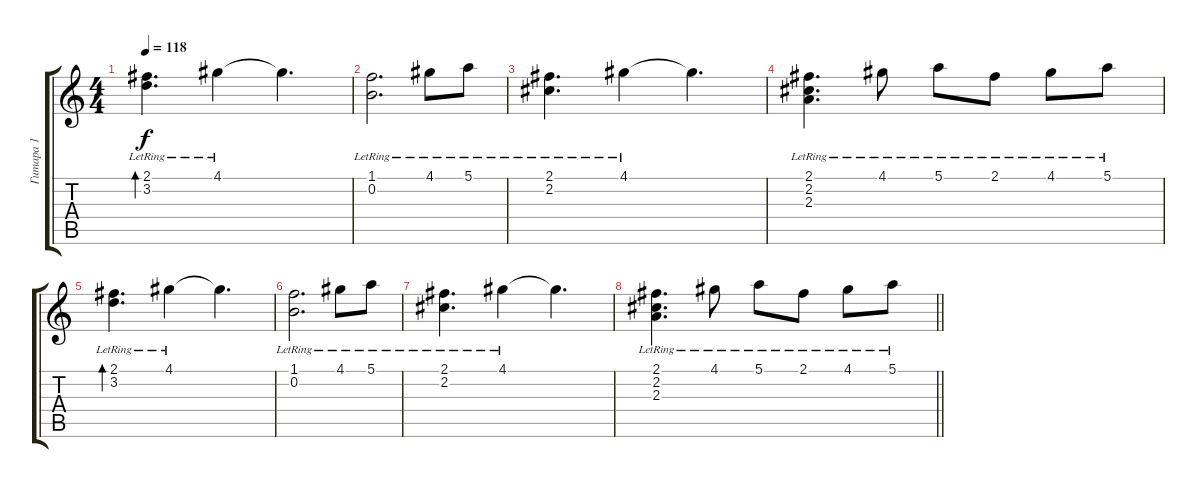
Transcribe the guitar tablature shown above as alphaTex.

\track ("Гитара 1" "Гитара 1") {instrument electricguitarjazz}
\staff {score tabs}
\tuning (E4 B3 G3 D3 A2 E2) {hide}
\ts (4 4)
\tempo 118
\clef g2
\ks c
(2.1{lr} 3.2).4{d bd 120 dy f} 4.1{lr}.4 4.1{t}.4{d} |
(1.1{lr} 0.2{lr}).2{d} 4.1{lr}.8 5.1{lr}.8 |
(2.1{lr} 2.2{lr}).4{d} 4.1{lr}.4 4.1{t}.4{d} |
(2.1{lr} 2.2{lr} 2.3{lr}).4{d} 4.1{lr}.8 5.1{lr}.8 2.1{lr}.8 4.1{lr}.8 5.1{lr}.8 |
(2.1{lr} 3.2).4{d bd 120} 4.1{lr}.4 4.1{t}.4{d} |
(1.1{lr} 0.2{lr}).2{d} 4.1{lr}.8 5.1{lr}.8 |
(2.1{lr} 2.2{lr}).4{d} 4.1{lr}.4 4.1{t}.4{d} |
\barLineRight lightlight
(2.1{lr} 2.2{lr} 2.3{lr}).4{d} 4.1{lr}.8 5.1{lr}.8 2.1{lr}.8 4.1{lr}.8 5.1{lr}.8
